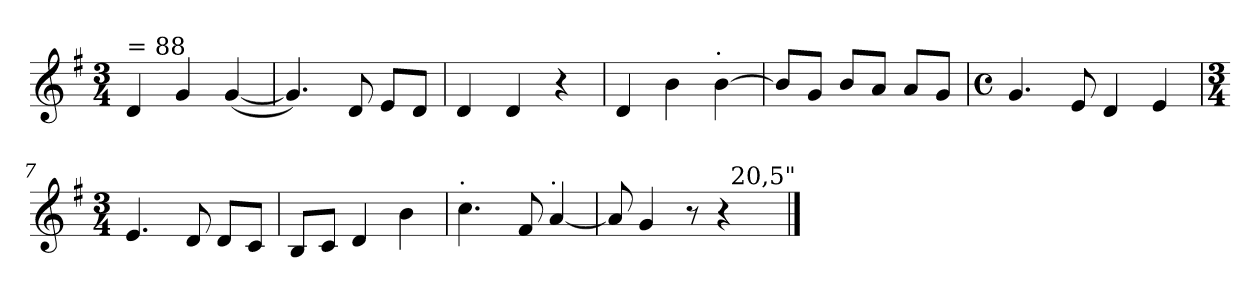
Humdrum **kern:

**kern
*part1
*staff1
*clefG2
*k[f#]
*G:
*M3/4
=1
!LO:TX:a:t== 88
4d/
4g/
(>[4g/
=2
4.g/])
8d/
8e/L
8d/J
=3
4d/
4d/
4r
=4
4d/
4b\
!LO:TX:a:t=.
[4b\
=5
8b/L]
8g/J
8b/L
8a/J
8a/L
8g/J
!!LO:LB:g=z
=6
*M4/4
*met(c)
4.g/
8e/
4d/
4e/
=7
*M3/4
4.e/
8d/
8d/L
8c/J
=8
8B/L
8c/J
4d/
4b\
=9
!LO:TX:a:t=.
4.cc\
8f#/
!LO:TX:a:t=.
[4a/
=10
*^
8a/]	2ryy
4g/	.
8r	.
4r	32ryy
!	!LO:TX:a:t=20,5"
.	8..ryy
*v	*v
==
*-
